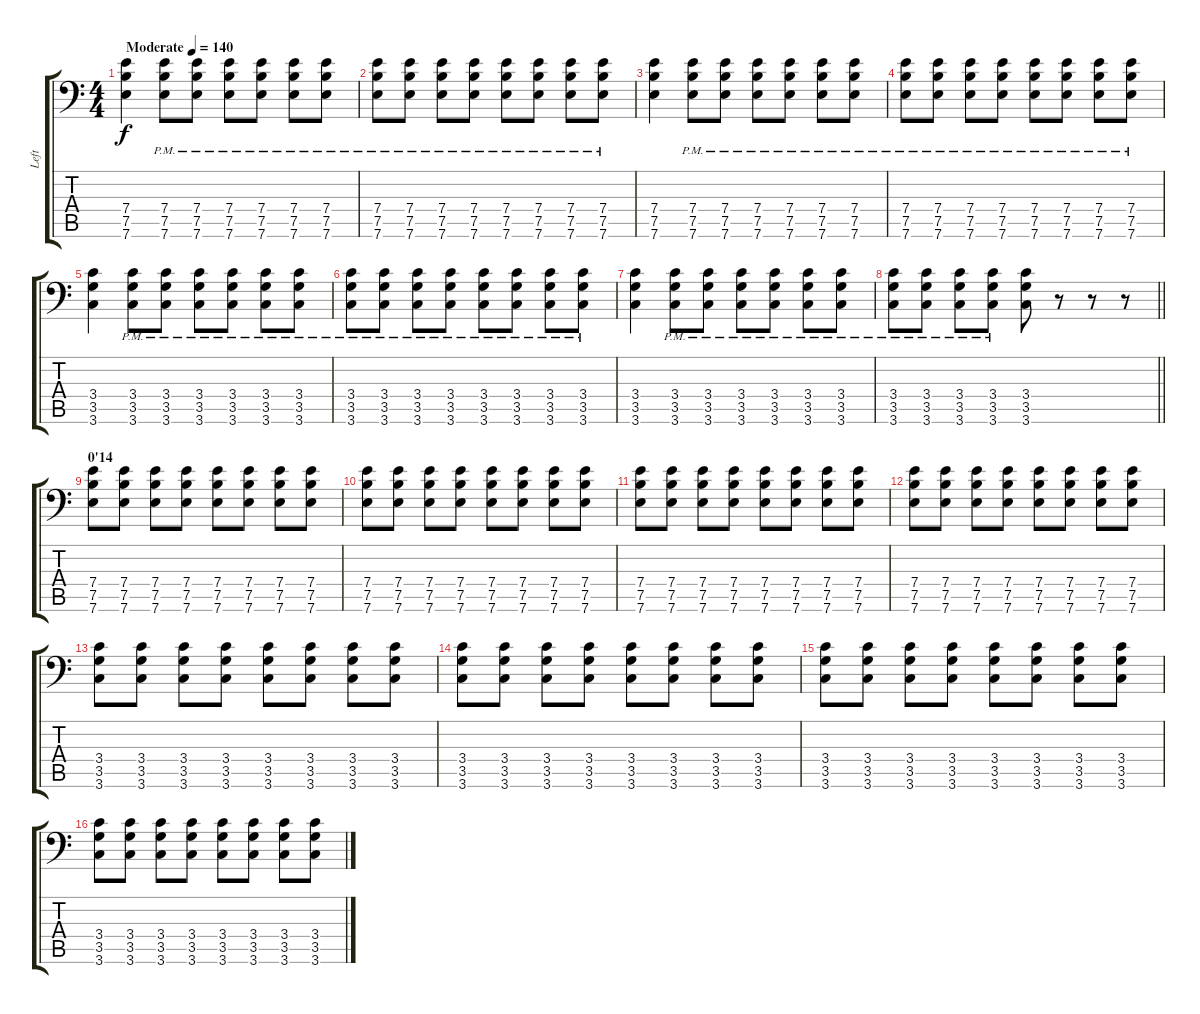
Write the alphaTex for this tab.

\track ("Left" "Left") {instrument distortionguitar}
\staff {score tabs}
\tuning (B3 Gb3 D3 A2 E2 A1) {hide}
\ts (4 4)
\tempo (140 "Moderate")
\clef f4
\ks c
(7.4 7.5 7.6).4{dy f instrument distortionguitar} (7.4{pm} 7.5{pm} 7.6{pm}).8 (7.4{pm} 7.5{pm} 7.6{pm}).8 (7.4{pm} 7.5{pm} 7.6{pm}).8 (7.4{pm} 7.5{pm} 7.6{pm}).8 (7.4{pm} 7.5{pm} 7.6{pm}).8 (7.4{pm} 7.5{pm} 7.6{pm}).8 |
(7.4{pm} 7.5{pm} 7.6{pm}).8 (7.4{pm} 7.5{pm} 7.6{pm}).8 (7.4{pm} 7.5{pm} 7.6{pm}).8 (7.4{pm} 7.5{pm} 7.6{pm}).8 (7.4{pm} 7.5{pm} 7.6{pm}).8 (7.4{pm} 7.5{pm} 7.6{pm}).8 (7.4{pm} 7.5{pm} 7.6{pm}).8 (7.4{pm} 7.5{pm} 7.6{pm}).8 |
(7.4 7.5 7.6).4 (7.4{pm} 7.5{pm} 7.6{pm}).8 (7.4{pm} 7.5{pm} 7.6{pm}).8 (7.4{pm} 7.5{pm} 7.6{pm}).8 (7.4{pm} 7.5{pm} 7.6{pm}).8 (7.4{pm} 7.5{pm} 7.6{pm}).8 (7.4{pm} 7.5{pm} 7.6{pm}).8 |
(7.4{pm} 7.5{pm} 7.6{pm}).8 (7.4{pm} 7.5{pm} 7.6{pm}).8 (7.4{pm} 7.5{pm} 7.6{pm}).8 (7.4{pm} 7.5{pm} 7.6{pm}).8 (7.4{pm} 7.5{pm} 7.6{pm}).8 (7.4{pm} 7.5{pm} 7.6{pm}).8 (7.4{pm} 7.5{pm} 7.6{pm}).8 (7.4{pm} 7.5{pm} 7.6{pm}).8 |
(3.4 3.5 3.6).4 (3.4{pm} 3.5{pm} 3.6{pm}).8 (3.4{pm} 3.5{pm} 3.6{pm}).8 (3.4{pm} 3.5{pm} 3.6{pm}).8 (3.4{pm} 3.5{pm} 3.6{pm}).8 (3.4{pm} 3.5{pm} 3.6{pm}).8 (3.4{pm} 3.5{pm} 3.6{pm}).8 |
(3.4{pm} 3.5{pm} 3.6{pm}).8 (3.4{pm} 3.5{pm} 3.6{pm}).8 (3.4{pm} 3.5{pm} 3.6{pm}).8 (3.4{pm} 3.5{pm} 3.6{pm}).8 (3.4{pm} 3.5{pm} 3.6{pm}).8 (3.4{pm} 3.5{pm} 3.6{pm}).8 (3.4{pm} 3.5{pm} 3.6{pm}).8 (3.4{pm} 3.5{pm} 3.6{pm}).8 |
(3.4 3.5 3.6).4 (3.4{pm} 3.5{pm} 3.6{pm}).8 (3.4{pm} 3.5{pm} 3.6{pm}).8 (3.4{pm} 3.5{pm} 3.6{pm}).8 (3.4{pm} 3.5{pm} 3.6{pm}).8 (3.4{pm} 3.5{pm} 3.6{pm}).8 (3.4{pm} 3.5{pm} 3.6{pm}).8 |
\barLineRight lightlight
(3.4{pm} 3.5{pm} 3.6{pm}).8 (3.4{pm} 3.5{pm} 3.6{pm}).8 (3.4{pm} 3.5{pm} 3.6{pm}).8 (3.4{pm} 3.5{pm} 3.6{pm}).8 (3.4 3.5 3.6).8 r.8 r.8 r.8 |
\section ("" "0'14")
(7.4 7.5 7.6).8 (7.4 7.5 7.6).8 (7.4 7.5 7.6).8 (7.4 7.5 7.6).8 (7.4 7.5 7.6).8 (7.4 7.5 7.6).8 (7.4 7.5 7.6).8 (7.4 7.5 7.6).8 |
(7.4 7.5 7.6).8 (7.4 7.5 7.6).8 (7.4 7.5 7.6).8 (7.4 7.5 7.6).8 (7.4 7.5 7.6).8 (7.4 7.5 7.6).8 (7.4 7.5 7.6).8 (7.4 7.5 7.6).8 |
(7.4 7.5 7.6).8 (7.4 7.5 7.6).8 (7.4 7.5 7.6).8 (7.4 7.5 7.6).8 (7.4 7.5 7.6).8 (7.4 7.5 7.6).8 (7.4 7.5 7.6).8 (7.4 7.5 7.6).8 |
(7.4 7.5 7.6).8 (7.4 7.5 7.6).8 (7.4 7.5 7.6).8 (7.4 7.5 7.6).8 (7.4 7.5 7.6).8 (7.4 7.5 7.6).8 (7.4 7.5 7.6).8 (7.4 7.5 7.6).8 |
(3.4 3.5 3.6).8 (3.4 3.5 3.6).8 (3.4 3.5 3.6).8 (3.4 3.5 3.6).8 (3.4 3.5 3.6).8 (3.4 3.5 3.6).8 (3.4 3.5 3.6).8 (3.4 3.5 3.6).8 |
(3.4 3.5 3.6).8 (3.4 3.5 3.6).8 (3.4 3.5 3.6).8 (3.4 3.5 3.6).8 (3.4 3.5 3.6).8 (3.4 3.5 3.6).8 (3.4 3.5 3.6).8 (3.4 3.5 3.6).8 |
(3.4 3.5 3.6).8 (3.4 3.5 3.6).8 (3.4 3.5 3.6).8 (3.4 3.5 3.6).8 (3.4 3.5 3.6).8 (3.4 3.5 3.6).8 (3.4 3.5 3.6).8 (3.4 3.5 3.6).8 |
(3.4 3.5 3.6).8 (3.4 3.5 3.6).8 (3.4 3.5 3.6).8 (3.4 3.5 3.6).8 (3.4 3.5 3.6).8 (3.4 3.5 3.6).8 (3.4 3.5 3.6).8 (3.4 3.5 3.6).8
